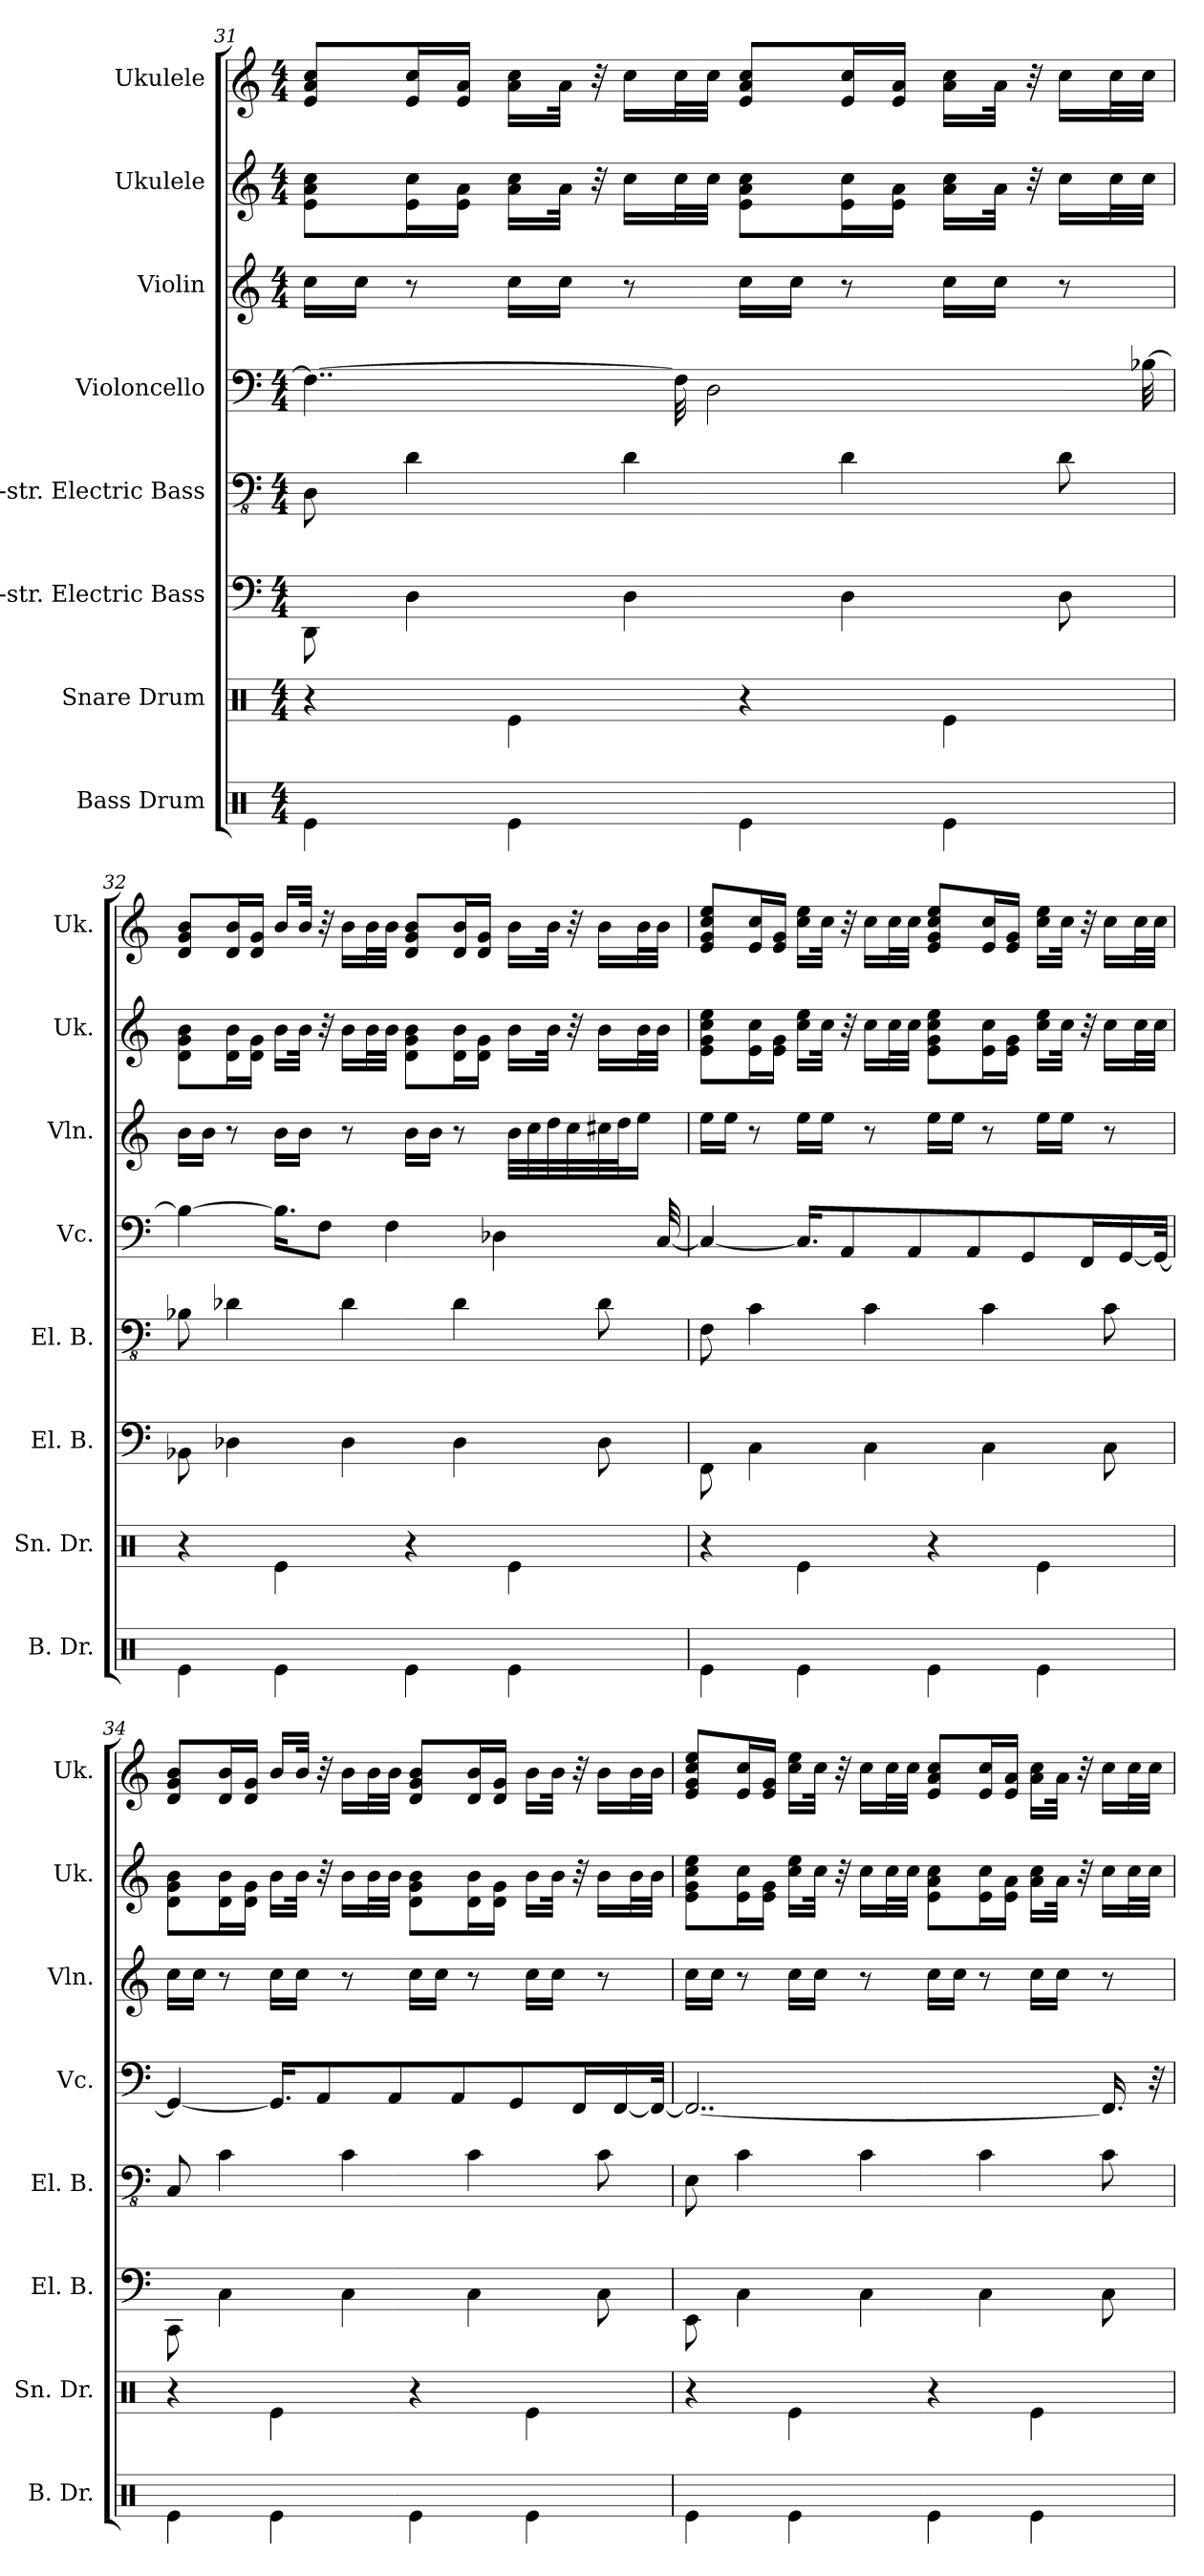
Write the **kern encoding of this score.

**kern	**kern	**kern	**kern	**kern	**kern	**kern	**kern
*part8	*part7	*part6	*part5	*part4	*part3	*part2	*part1
*staff8	*staff7	*staff6	*staff5	*staff4	*staff3	*staff2	*staff1
*I"Bass Drum	*I"Snare Drum	*I"5-str. Electric Bass	*I"5-str. Electric Bass	*I"Violoncello	*I"Violin	*I"Ukulele	*I"Ukulele
*I'B. Dr.	*I'Sn. Dr.	*I'El. B.	*I'El. B.	*I'Vc.	*I'Vln.	*I'Uk.	*I'Uk.
!!LO:PB:g=z
*clefX	*clefX	*	*clefFv4	*clefF4	*clefG2	*	*clefG2
*k[]	*k[]	*k[]	*k[]	*k[]	*k[]	*k[]	*k[]
*M4/4	*M4/4	*M4/4	*M4/4	*M4/4	*M4/4	*M4/4	*M4/4
=31	=31	=31	=31	=31	=31	=31	=31
4Re\	4r	8DD\	8DD\	4..F\_	16cc\LL	8e\ 8a\ 8cc\L	8e/ 8a/ 8cc/L
.	.	.	.	.	16cc\JJ	.	.
.	.	4D\	4D\	.	8r	16e\ 16cc\L	16e/ 16cc/L
.	.	.	.	.	.	16e\ 16a\JJ	16e/ 16a/JJ
4Re\	4Re\	.	.	.	16cc\LL	16a\ 16cc\LL	16a\ 16cc\LL
.	.	.	.	.	16cc\JJ	32a\JJk	32a\JJk
.	.	.	.	.	.	32r	32r
.	.	4D\	4D\	.	8r	16cc\LL	16cc\LL
.	.	.	.	32F\]	.	32cc\L	32cc\L
.	.	.	.	2D\	.	32cc\JJJ	32cc\JJJ
4Re\	4r	.	.	.	16cc\LL	8e\ 8a\ 8cc\L	8e/ 8a/ 8cc/L
.	.	.	.	.	16cc\JJ	.	.
.	.	4D\	4D\	.	8r	16e\ 16cc\L	16e/ 16cc/L
.	.	.	.	.	.	16e\ 16a\JJ	16e/ 16a/JJ
4Re\	4Re\	.	.	.	16cc\LL	16a\ 16cc\LL	16a\ 16cc\LL
.	.	.	.	.	16cc\JJ	32a\JJk	32a\JJk
.	.	.	.	.	.	32r	32r
.	.	8D\	8D\	.	8r	16cc\LL	16cc\LL
.	.	.	.	.	.	32cc\L	32cc\L
.	.	.	.	[32B-X\	.	32cc\JJJ	32cc\JJJ
=32	=32	=32	=32	=32	=32	=32	=32
4Re\	4r	8BB-X\	8BB-X\	4B-\_	16b\LL	8d\ 8g\ 8b\L	8d/ 8g/ 8b/L
.	.	.	.	.	16b\JJ	.	.
.	.	4D-X\	4D-X\	.	8r	16d\ 16b\L	16d/ 16b/L
.	.	.	.	.	.	16d\ 16g\JJ	16d/ 16g/JJ
4Re\	4Re\	.	.	16.B-\KL]	16b\LL	16b\LL	16b/LL
.	.	.	.	.	16b\JJ	32b\JJk	32b/JJk
.	.	.	.	8F\J	.	32r	32r
.	.	4D-\	4D-\	.	8r	16b\LL	16b\LL
.	.	.	.	.	.	32b\L	32b\L
.	.	.	.	4F\	.	32b\JJJ	32b\JJJ
4Re\	4r	.	.	.	16b\LL	8d\ 8g\ 8b\L	8d/ 8g/ 8b/L
.	.	.	.	.	16b\JJ	.	.
.	.	4D-\	4D-\	.	8r	16d\ 16b\L	16d/ 16b/L
.	.	.	.	.	.	16d\ 16g\JJ	16d/ 16g/JJ
.	.	.	.	4D-X\	.	.	.
4Re\	4Re\	.	.	.	32b\LLL	16b\LL	16b\LL
.	.	.	.	.	32cc\	.	.
.	.	.	.	.	32dd\	32b\JJk	32b\JJk
.	.	.	.	.	32cc\	32r	32r
.	.	8D-\	8D-\	.	32cc#X\	16b\LL	16b\LL
.	.	.	.	.	32dd\J	.	.
.	.	.	.	.	16ee\JJ	32b\L	32b\L
.	.	.	.	[32C/	.	32b\JJJ	32b\JJJ
!!LO:PB:g=z
=33	=33	=33	=33	=33	=33	=33	=33
4Re\	4r	8FF\	8FF\	4C/_	16ee\LL	8e\ 8g\ 8cc\ 8ee\L	8e/ 8g/ 8cc/ 8ee/L
.	.	.	.	.	16ee\JJ	.	.
.	.	4C\	4C\	.	8r	16e\ 16cc\L	16e/ 16cc/L
.	.	.	.	.	.	16e\ 16g\JJ	16e/ 16g/JJ
4Re\	4Re\	.	.	16.C/KL]	16ee\LL	16cc\ 16ee\LL	16cc\ 16ee\LL
.	.	.	.	.	16ee\JJ	32cc\JJk	32cc\JJk
.	.	.	.	8AA/	.	32r	32r
.	.	4C\	4C\	.	8r	16cc\LL	16cc\LL
.	.	.	.	.	.	32cc\L	32cc\L
.	.	.	.	8AA/	.	32cc\JJJ	32cc\JJJ
4Re\	4r	.	.	.	16ee\LL	8e\ 8g\ 8cc\ 8ee\L	8e/ 8g/ 8cc/ 8ee/L
.	.	.	.	.	16ee\JJ	.	.
.	.	.	.	8AA/	.	.	.
.	.	4C\	4C\	.	8r	16e\ 16cc\L	16e/ 16cc/L
.	.	.	.	.	.	16e\ 16g\JJ	16e/ 16g/JJ
.	.	.	.	8GG/	.	.	.
4Re\	4Re\	.	.	.	16ee\LL	16cc\ 16ee\LL	16cc\ 16ee\LL
.	.	.	.	.	16ee\JJ	32cc\JJk	32cc\JJk
.	.	.	.	16FF/L	.	32r	32r
.	.	8C\	8C\	.	8r	16cc\LL	16cc\LL
.	.	.	.	[16GG/	.	.	.
.	.	.	.	.	.	32cc\L	32cc\L
.	.	.	.	32GG/JJk_	.	32cc\JJJ	32cc\JJJ
=34	=34	=34	=34	=34	=34	=34	=34
4Re\	4r	8CC\	8CC/	4GG/_	16cc\LL	8d\ 8g\ 8b\L	8d/ 8g/ 8b/L
.	.	.	.	.	16cc\JJ	.	.
.	.	4C\	4C\	.	8r	16d\ 16b\L	16d/ 16b/L
.	.	.	.	.	.	16d\ 16g\JJ	16d/ 16g/JJ
4Re\	4Re\	.	.	16.GG/KL]	16cc\LL	16b\LL	16b/LL
.	.	.	.	.	16cc\JJ	32b\JJk	32b/JJk
.	.	.	.	8AA/	.	32r	32r
.	.	4C\	4C\	.	8r	16b\LL	16b\LL
.	.	.	.	.	.	32b\L	32b\L
.	.	.	.	8AA/	.	32b\JJJ	32b\JJJ
4Re\	4r	.	.	.	16cc\LL	8d\ 8g\ 8b\L	8d/ 8g/ 8b/L
.	.	.	.	.	16cc\JJ	.	.
.	.	.	.	8AA/	.	.	.
.	.	4C\	4C\	.	8r	16d\ 16b\L	16d/ 16b/L
.	.	.	.	.	.	16d\ 16g\JJ	16d/ 16g/JJ
.	.	.	.	8GG/	.	.	.
4Re\	4Re\	.	.	.	16cc\LL	16b\LL	16b\LL
.	.	.	.	.	16cc\JJ	32b\JJk	32b\JJk
.	.	.	.	16FF/L	.	32r	32r
.	.	8C\	8C\	.	8r	16b\LL	16b\LL
.	.	.	.	[16FF/	.	.	.
.	.	.	.	.	.	32b\L	32b\L
.	.	.	.	32FF/JJk_	.	32b\JJJ	32b\JJJ
!!LO:PB:g=z
=35	=35	=35	=35	=35	=35	=35	=35
4Re\	4r	8EE\	8EE\	2..FF/_	16cc\LL	8e\ 8g\ 8cc\ 8ee\L	8e/ 8g/ 8cc/ 8ee/L
.	.	.	.	.	16cc\JJ	.	.
.	.	4C\	4C\	.	8r	16e\ 16cc\L	16e/ 16cc/L
.	.	.	.	.	.	16e\ 16g\JJ	16e/ 16g/JJ
4Re\	4Re\	.	.	.	16cc\LL	16cc\ 16ee\LL	16cc\ 16ee\LL
.	.	.	.	.	16cc\JJ	32cc\JJk	32cc\JJk
.	.	.	.	.	.	32r	32r
.	.	4C\	4C\	.	8r	16cc\LL	16cc\LL
.	.	.	.	.	.	32cc\L	32cc\L
.	.	.	.	.	.	32cc\JJJ	32cc\JJJ
4Re\	4r	.	.	.	16cc\LL	8e\ 8a\ 8cc\L	8e/ 8a/ 8cc/L
.	.	.	.	.	16cc\JJ	.	.
.	.	4C\	4C\	.	8r	16e\ 16cc\L	16e/ 16cc/L
.	.	.	.	.	.	16e\ 16a\JJ	16e/ 16a/JJ
4Re\	4Re\	.	.	.	16cc\LL	16a\ 16cc\LL	16a\ 16cc\LL
.	.	.	.	.	16cc\JJ	32a\JJk	32a\JJk
.	.	.	.	.	.	32r	32r
.	.	8C\	8C\	16.FF/]	8r	16cc\LL	16cc\LL
.	.	.	.	.	.	32cc\L	32cc\L
.	.	.	.	32r	.	32cc\JJJ	32cc\JJJ
=	=	=	=	=	=	=	=
*-	*-	*-	*-	*-	*-	*-	*-
